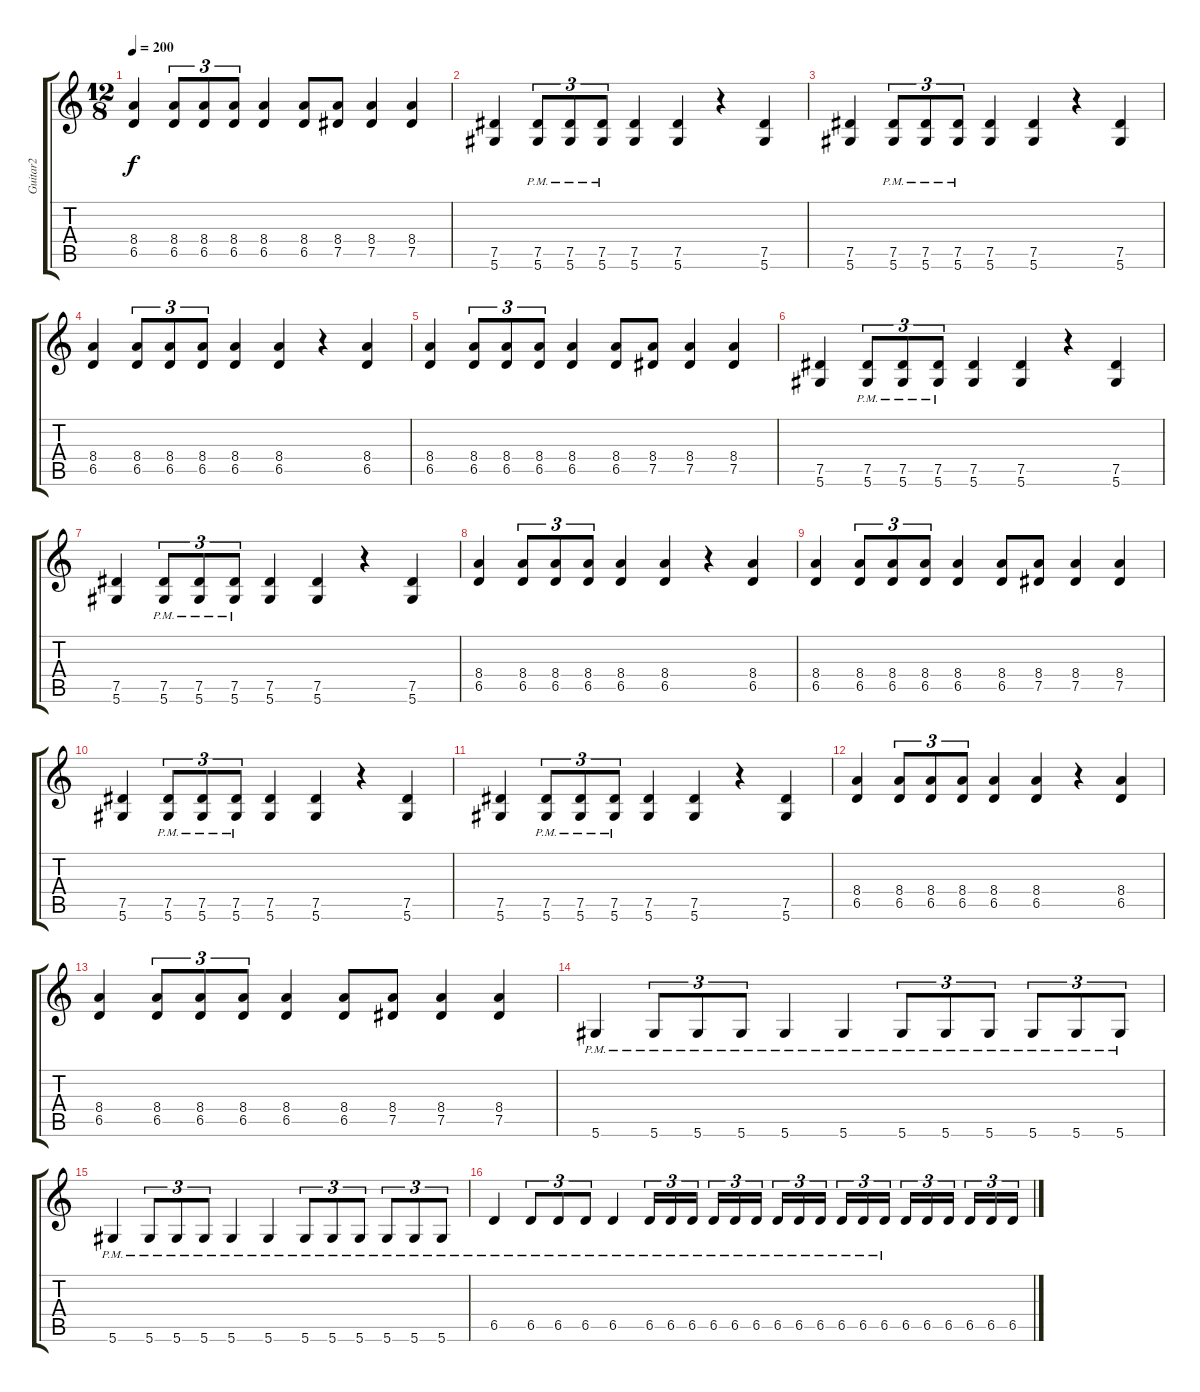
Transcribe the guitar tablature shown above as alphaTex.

\track ("Guitar2" "Guitar2") {instrument overdrivenguitar}
\staff {score tabs}
\tuning (Eb4 Bb3 Gb3 Db3 Ab2 Eb2) {hide}
\ts (12 8)
\tempo 200
\clef g2
\ks c
(8.4 6.5).4{dy f} (8.4 6.5).8{tu (3 2)} (8.4 6.5).8{tu (3 2)} (8.4 6.5).8{tu (3 2)} (8.4 6.5).4 (8.4 6.5).8 (8.4 7.5).8 (8.4 7.5).4 (8.4 7.5).4 |
(7.5 5.6).4 (7.5 5.6{pm}).8{tu (3 2)} (7.5 5.6{pm}).8{tu (3 2)} (7.5 5.6{pm}).8{tu (3 2)} (7.5 5.6).4 (7.5 5.6).4 r.4 (7.5 5.6).4 |
(7.5 5.6).4 (7.5 5.6{pm}).8{tu (3 2)} (7.5 5.6{pm}).8{tu (3 2)} (7.5 5.6{pm}).8{tu (3 2)} (7.5 5.6).4 (7.5 5.6).4 r.4 (7.5 5.6).4 |
(8.4 6.5).4 (8.4 6.5).8{tu (3 2)} (8.4 6.5).8{tu (3 2)} (8.4 6.5).8{tu (3 2)} (8.4 6.5).4 (8.4 6.5).4 r.4 (8.4 6.5).4 |
(8.4 6.5).4 (8.4 6.5).8{tu (3 2)} (8.4 6.5).8{tu (3 2)} (8.4 6.5).8{tu (3 2)} (8.4 6.5).4 (8.4 6.5).8 (8.4 7.5).8 (8.4 7.5).4 (8.4 7.5).4 |
(7.5 5.6).4 (7.5 5.6{pm}).8{tu (3 2)} (7.5 5.6{pm}).8{tu (3 2)} (7.5 5.6{pm}).8{tu (3 2)} (7.5 5.6).4 (7.5 5.6).4 r.4 (7.5 5.6).4 |
(7.5 5.6).4 (7.5 5.6{pm}).8{tu (3 2)} (7.5 5.6{pm}).8{tu (3 2)} (7.5 5.6{pm}).8{tu (3 2)} (7.5 5.6).4 (7.5 5.6).4 r.4 (7.5 5.6).4 |
(8.4 6.5).4 (8.4 6.5).8{tu (3 2)} (8.4 6.5).8{tu (3 2)} (8.4 6.5).8{tu (3 2)} (8.4 6.5).4 (8.4 6.5).4 r.4 (8.4 6.5).4 |
(8.4 6.5).4 (8.4 6.5).8{tu (3 2)} (8.4 6.5).8{tu (3 2)} (8.4 6.5).8{tu (3 2)} (8.4 6.5).4 (8.4 6.5).8 (8.4 7.5).8 (8.4 7.5).4 (8.4 7.5).4 |
(7.5 5.6).4 (7.5 5.6{pm}).8{tu (3 2)} (7.5 5.6{pm}).8{tu (3 2)} (7.5 5.6{pm}).8{tu (3 2)} (7.5 5.6).4 (7.5 5.6).4 r.4 (7.5 5.6).4 |
(7.5 5.6).4 (7.5 5.6{pm}).8{tu (3 2)} (7.5 5.6{pm}).8{tu (3 2)} (7.5 5.6{pm}).8{tu (3 2)} (7.5 5.6).4 (7.5 5.6).4 r.4 (7.5 5.6).4 |
(8.4 6.5).4 (8.4 6.5).8{tu (3 2)} (8.4 6.5).8{tu (3 2)} (8.4 6.5).8{tu (3 2)} (8.4 6.5).4 (8.4 6.5).4 r.4 (8.4 6.5).4 |
(8.4 6.5).4 (8.4 6.5).8{tu (3 2)} (8.4 6.5).8{tu (3 2)} (8.4 6.5).8{tu (3 2)} (8.4 6.5).4 (8.4 6.5).8 (8.4 7.5).8 (8.4 7.5).4 (8.4 7.5).4 |
5.6{pm}.4 5.6{pm}.8{tu (3 2)} 5.6{pm}.8{tu (3 2)} 5.6{pm}.8{tu (3 2)} 5.6{pm}.4 5.6{pm}.4 5.6{pm}.8{tu (3 2)} 5.6{pm}.8{tu (3 2)} 5.6{pm}.8{tu (3 2)} 5.6{pm}.8{tu (3 2)} 5.6{pm}.8{tu (3 2)} 5.6{pm}.8{tu (3 2)} |
5.6{pm}.4 5.6{pm}.8{tu (3 2)} 5.6{pm}.8{tu (3 2)} 5.6{pm}.8{tu (3 2)} 5.6{pm}.4 5.6{pm}.4 5.6{pm}.8{tu (3 2)} 5.6{pm}.8{tu (3 2)} 5.6{pm}.8{tu (3 2)} 5.6{pm}.8{tu (3 2)} 5.6{pm}.8{tu (3 2)} 5.6{pm}.8{tu (3 2)} |
6.5{pm}.4 6.5{pm}.8{tu (3 2)} 6.5{pm}.8{tu (3 2)} 6.5{pm}.8{tu (3 2)} 6.5{pm}.4 6.5{pm}.16{tu (3 2)} 6.5{pm}.16{tu (3 2)} 6.5{pm}.16{tu (3 2)} 6.5{pm}.16{tu (3 2)} 6.5{pm}.16{tu (3 2)} 6.5{pm}.16{tu (3 2)} 6.5{pm}.16{tu (3 2)} 6.5{pm}.16{tu (3 2)} 6.5{pm}.16{tu (3 2)} 6.5{pm}.16{tu (3 2)} 6.5{pm}.16{tu (3 2)} 6.5{pm}.16{tu (3 2)} 6.5.16{tu (3 2)} 6.5.16{tu (3 2)} 6.5.16{tu (3 2)} 6.5.16{tu (3 2)} 6.5.16{tu (3 2)} 6.5.16{tu (3 2)}
